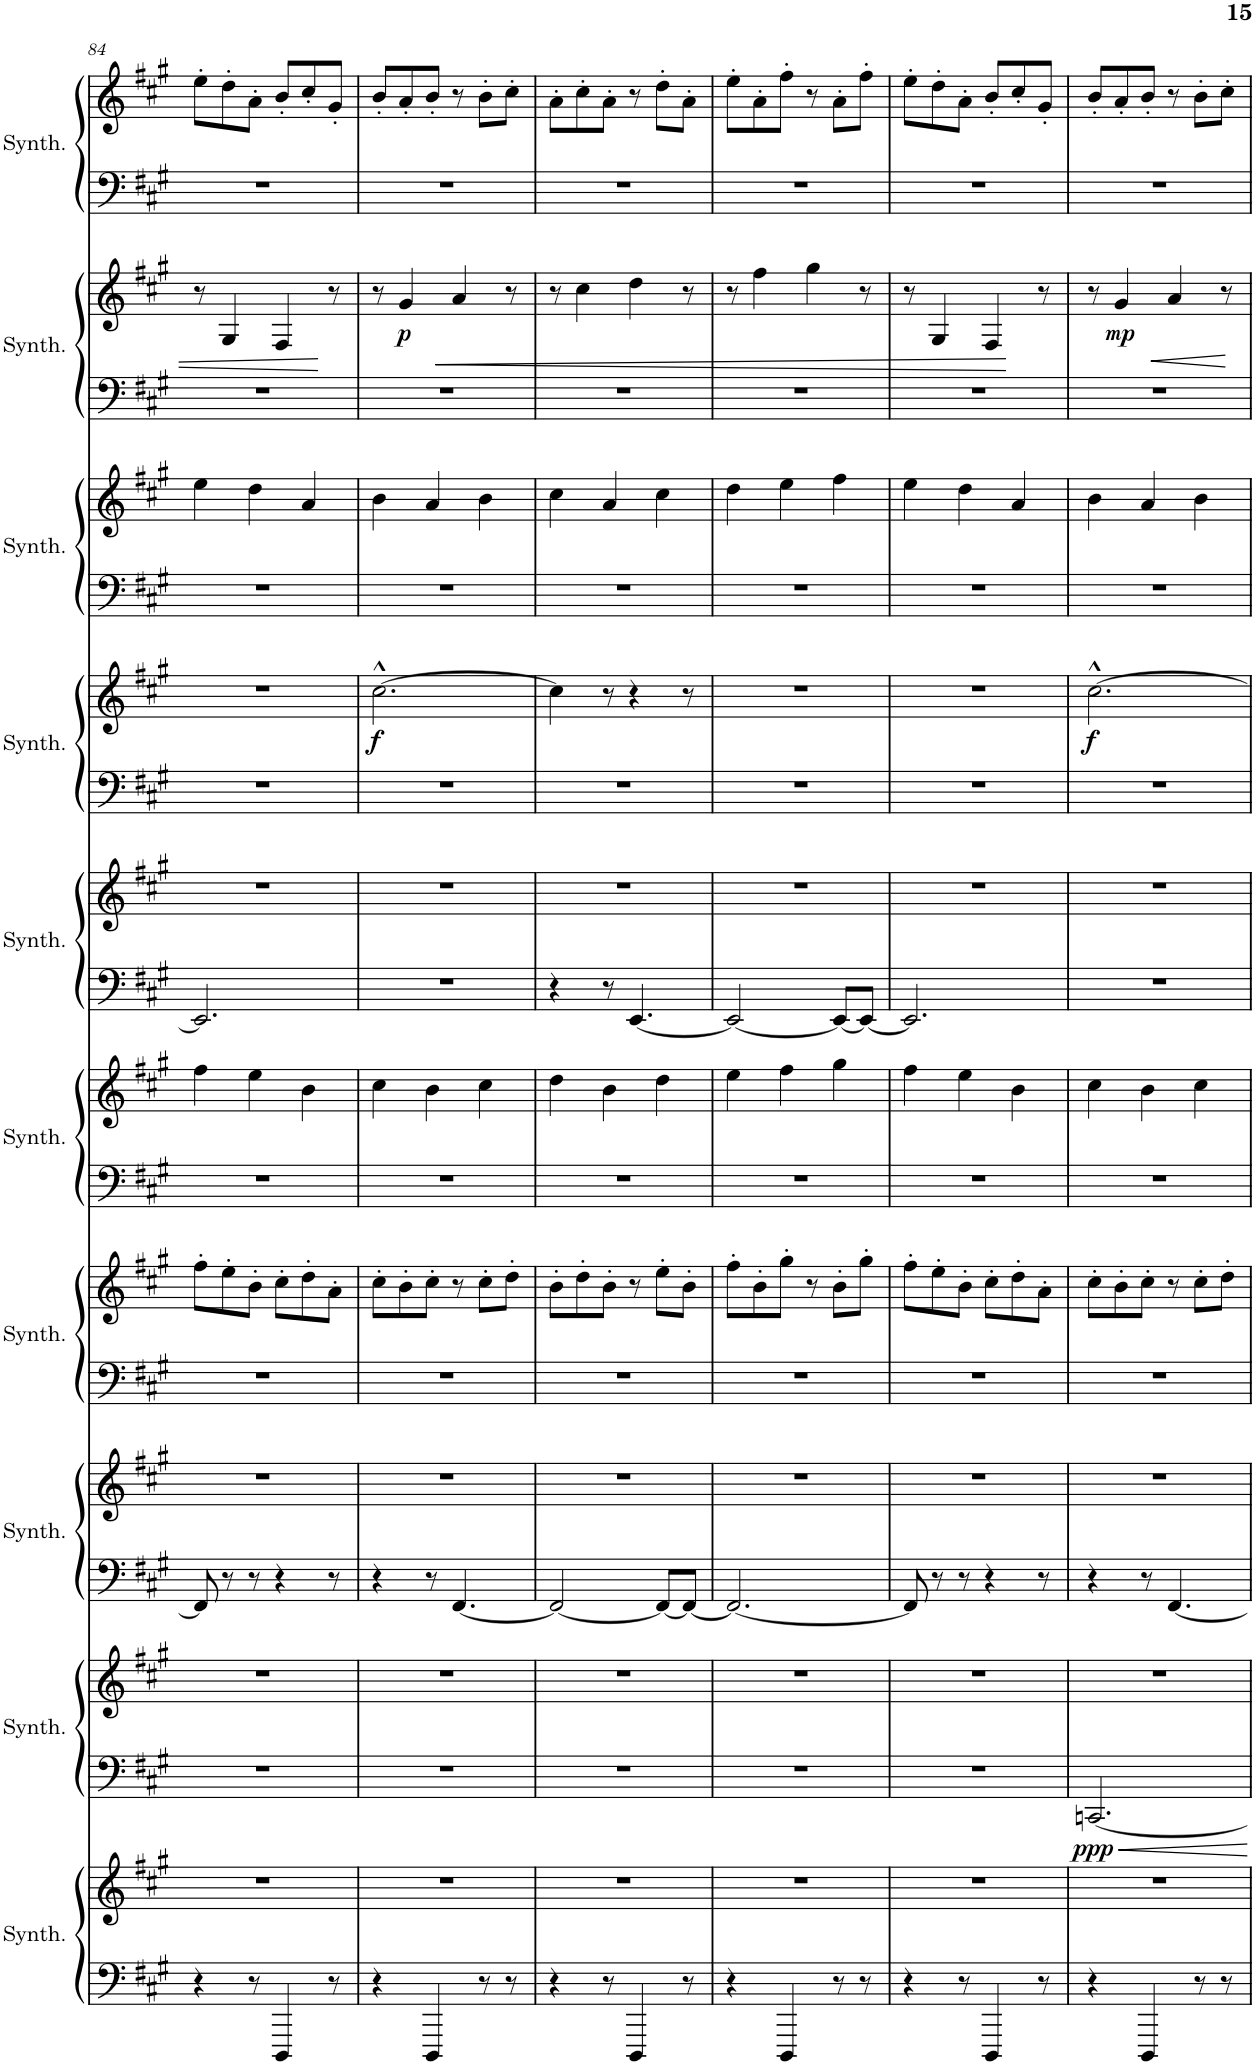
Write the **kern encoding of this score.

**kern	**kern	**kern	**kern	**dynam	**kern	**kern	**kern	**kern	**kern	**kern	**kern	**kern	**kern	**kern	**dynam	**kern	**kern	**kern	**kern	**dynam	**kern	**kern
*part10	*part10	*part9	*part9	*part9	*part8	*part8	*part7	*part7	*part6	*part6	*part5	*part5	*part4	*part4	*part4	*part3	*part3	*part2	*part2	*part2	*part1	*part1
*staff20	*staff19	*staff18	*staff17	*staff17/18	*staff16	*staff15	*staff14	*staff13	*staff12	*staff11	*staff10	*staff9	*staff8	*staff7	*staff7/8	*staff6	*staff5	*staff4	*staff3	*staff3/4	*staff2	*staff1
*I"Crystal Synthesizer	*	*I"Saw Synthesizer	*	*	*I"Bass Synthesizer	*	*I"Pad Synthesizer	*	*I"Metallic Synthesizer	*	*I"Atmosphere Synthesizer	*	*I"Goblins Synthesizer	*	*	*I"Choir Synthesizer	*	*I"Bowed Synthesizer	*	*	*I"String Synthesizer	*
*I'Synth.	*	*I'Synth.	*	*	*I'Synth.	*	*I'Synth.	*	*I'Synth.	*	*I'Synth.	*	*I'Synth.	*	*	*I'Synth.	*	*I'Synth.	*	*	*I'Synth.	*
!!LO:PB:g=z
*clefF4	*clefG2	*clefF4	*clefG2	*	*clefF4	*clefG2	*clefF4	*clefG2	*clefF4	*clefG2	*clefF4	*clefG2	*clefF4	*clefG2	*	*clefF4	*clefG2	*clefF4	*clefG2	*	*clefF4	*clefG2
*k[f#c#g#]	*k[f#c#g#]	*k[f#c#g#]	*k[f#c#g#]	*	*k[f#c#g#]	*k[f#c#g#]	*k[f#c#g#]	*k[f#c#g#]	*k[f#c#g#]	*k[f#c#g#]	*k[f#c#g#]	*k[f#c#g#]	*k[f#c#g#]	*k[f#c#g#]	*	*k[f#c#g#]	*k[f#c#g#]	*k[f#c#g#]	*k[f#c#g#]	*	*k[f#c#g#]	*k[f#c#g#]
*M6/8	*M6/8	*M6/8	*M6/8	*	*M6/8	*M6/8	*M6/8	*M6/8	*M6/8	*M6/8	*M6/8	*M6/8	*M6/8	*M6/8	*	*M6/8	*M6/8	*M6/8	*M6/8	*	*M6/8	*M6/8
=84	=84	=84	=84	=84	=84	=84	=84	=84	=84	=84	=84	=84	=84	=84	=84	=84	=84	=84	=84	=84	=84	=84
4r	2.r	2.r	2.r	.	8FF#/]	2.r	2.r	8ff#'\L	2.r	4ff#\	2.EE/]	2.r	2.r	2.r	.	2.r	4ee\	2.r	8r	.	2.r	8ee'\L
.	.	.	.	.	8r	.	.	8ee'\	.	.	.	.	.	.	.	.	.	.	4G#/	.	.	8dd'\
8r	.	.	.	.	8r	.	.	8b'\J	.	4ee\	.	.	.	.	.	.	4dd\	.	.	.	.	8a'\J
4DDD/	.	.	.	.	4r	.	.	8cc#'\L	.	.	.	.	.	.	.	.	.	.	4F#/	.	.	8b'/L
.	.	.	.	.	.	.	.	8dd'\	.	4b\	.	.	.	.	.	.	4a/	.	.	.	.	8cc#'/
8r	.	.	.	.	8r	.	.	8a'\J	.	.	.	.	.	.	.	.	.	.	8r	.	.	8g#'/J
=85	=85	=85	=85	=85	=85	=85	=85	=85	=85	=85	=85	=85	=85	=85	=85	=85	=85	=85	=85	=85	=85	=85
!	!	!	!	!	!	!	!	!	!	!	!	!	!	!	!LO:DY:b	!	!	!	!	!	!	!
4r	2.r	2.r	2.r	.	4r	2.r	2.r	8cc#'\L	2.r	4cc#\	2.r	2.r	2.r	[2.cc#^^\	f	2.r	4b\	2.r	8r	.	2.r	8b'/L
!	!	!	!	!	!	!	!	!	!	!	!	!	!	!	!	!	!	!	!	!LO:DY:b	!	!
.	.	.	.	.	.	.	.	8b'\	.	.	.	.	.	.	.	.	.	.	4g#/	p	.	8a'/
4DDD/	.	.	.	.	8r	.	.	8cc#'\J	.	4b\	.	.	.	.	.	.	4a/	.	.	.	.	8b'/J
!	!	!	!	!	!	!	!	!	!	!	!	!	!	!	!	!	!	!	!	!LO:HP:b	!	!
.	.	.	.	.	[4.FF#/	.	.	8r	.	.	.	.	.	.	.	.	.	.	4a/	<	.	8r
8r	.	.	.	.	.	.	.	8cc#'\L	.	4cc#\	.	.	.	.	.	.	4b\	.	.	.	.	8b'\L
8r	.	.	.	.	.	.	.	8dd'\J	.	.	.	.	.	.	.	.	.	.	8r	.	.	8cc#'\J
=86	=86	=86	=86	=86	=86	=86	=86	=86	=86	=86	=86	=86	=86	=86	=86	=86	=86	=86	=86	=86	=86	=86
4r	2.r	2.r	2.r	.	2FF#/_	2.r	2.r	8b'\L	2.r	4dd\	4r	2.r	2.r	4cc#\]	.	2.r	4cc#\	2.r	8r	.	2.r	8a'\L
.	.	.	.	.	.	.	.	8dd'\	.	.	.	.	.	.	.	.	.	.	4cc#\	.	.	8cc#'\
8r	.	.	.	.	.	.	.	8b'\J	.	4b\	8r	.	.	8r	.	.	4a/	.	.	.	.	8a'\J
4DDD/	.	.	.	.	.	.	.	8r	.	.	[4.EE/	.	.	4r	.	.	.	.	4dd\	.	.	8r
.	.	.	.	.	8FF#/L_	.	.	8ee'\L	.	4dd\	.	.	.	.	.	.	4cc#\	.	.	.	.	8dd'\L
8r	.	.	.	.	8FF#/J_	.	.	8b'\J	.	.	.	.	.	8r	.	.	.	.	8r	.	.	8a'\J
=87	=87	=87	=87	=87	=87	=87	=87	=87	=87	=87	=87	=87	=87	=87	=87	=87	=87	=87	=87	=87	=87	=87
4r	2.r	2.r	2.r	.	2.FF#/_	2.r	2.r	8ff#'\L	2.r	4ee\	2EE/_	2.r	2.r	2.r	.	2.r	4dd\	2.r	8r	.	2.r	8ee'\L
.	.	.	.	.	.	.	.	8b'\	.	.	.	.	.	.	.	.	.	.	4ff#\	.	.	8a'\
4DDD/	.	.	.	.	.	.	.	8gg#'\J	.	4ff#\	.	.	.	.	.	.	4ee\	.	.	.	.	8ff#'\J
.	.	.	.	.	.	.	.	8r	.	.	.	.	.	.	.	.	.	.	4gg#\	.	.	8r
8r	.	.	.	.	.	.	.	8b'\L	.	4gg#\	8EE/L_	.	.	.	.	.	4ff#\	.	.	.	.	8a'\L
8r	.	.	.	.	.	.	.	8gg#'\J	.	.	8EE/J_	.	.	.	.	.	.	.	8r	.	.	8ff#'\J
=88	=88	=88	=88	=88	=88	=88	=88	=88	=88	=88	=88	=88	=88	=88	=88	=88	=88	=88	=88	=88	=88	=88
4r	2.r	2.r	2.r	.	8FF#/]	2.r	2.r	8ff#'\L	2.r	4ff#\	2.EE/]	2.r	2.r	2.r	.	2.r	4ee\	2.r	8r	.	2.r	8ee'\L
.	.	.	.	.	8r	.	.	8ee'\	.	.	.	.	.	.	.	.	.	.	4G#/	.	.	8dd'\
8r	.	.	.	.	8r	.	.	8b'\J	.	4ee\	.	.	.	.	.	.	4dd\	.	.	.	.	8a'\J
4DDD/	.	.	.	.	4r	.	.	8cc#'\L	.	.	.	.	.	.	.	.	.	.	4F#/	.	.	8b'/L
.	.	.	.	.	.	.	.	8dd'\	.	4b\	.	.	.	.	.	.	4a/	.	.	.	.	8cc#'/
8r	.	.	.	.	8r	.	.	8a'\J	.	.	.	.	.	.	.	.	.	.	8r	[	.	8g#'/J
=89	=89	=89	=89	=89	=89	=89	=89	=89	=89	=89	=89	=89	=89	=89	=89	=89	=89	=89	=89	=89	=89	=89
!	!	!	!	!LO:DY:b=2	!	!	!	!	!	!	!	!	!	!	!LO:DY:b	!	!	!	!	!	!	!
4r	2.r	[2.CCn/	2.r	ppp	4r	2.r	2.r	8cc#'\L	2.r	4cc#\	2.r	2.r	2.r	[2.cc#^^\	f	2.r	4b\	2.r	8r	.	2.r	8b'/L
!	!	!	!	!	!	!	!	!	!	!	!	!	!	!	!	!	!	!	!	!LO:DY:b	!	!
.	.	.	.	.	.	.	.	8b'\	.	.	.	.	.	.	.	.	.	.	4g#/	mp	.	8a'/
4DDD/	.	.	.	.	8r	.	.	8cc#'\J	.	4b\	.	.	.	.	.	.	4a/	.	.	.	.	8b'/J
.	.	.	.	.	[4.FF#/	.	.	8r	.	.	.	.	.	.	.	.	.	.	4a/	.	.	8r
8r	.	.	.	.	.	.	.	8cc#'\L	.	4cc#\	.	.	.	.	.	.	4b\	.	.	.	.	8b'\L
8r	.	.	.	.	.	.	.	8dd'\J	.	.	.	.	.	.	.	.	.	.	8r	.	.	8cc#'\J
=	=	=	=	=	=	=	=	=	=	=	=	=	=	=	=	=	=	=	=	=	=	=
*-	*-	*-	*-	*-	*-	*-	*-	*-	*-	*-	*-	*-	*-	*-	*-	*-	*-	*-	*-	*-	*-	*-
